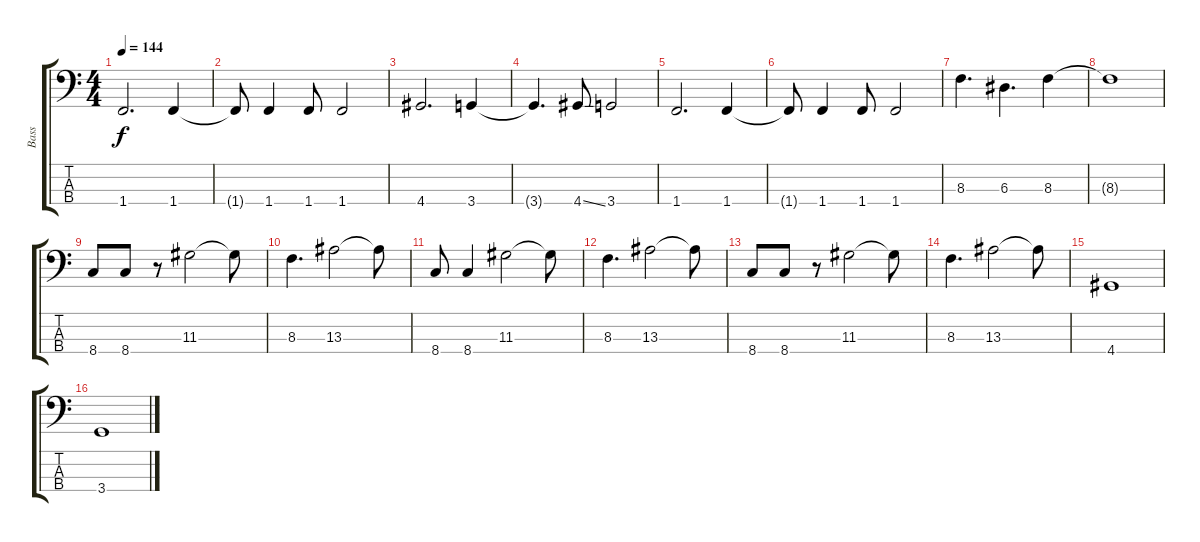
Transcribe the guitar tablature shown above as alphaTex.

\track ("Bass" "Bass") {instrument electricbassfinger}
\staff {score tabs}
\tuning (G2 D2 A1 E1) {hide}
\ts (4 4)
\tempo 144
\clef f4
\ks c
1.4.2{d dy f} 1.4.4 |
1.4{t}.8 1.4.4 1.4.8 1.4.2 |
4.4.2{d} 3.4.4 |
3.4{t}.4{d} 4.4{ss}.8 3.4.2 |
1.4.2{d} 1.4.4 |
1.4{t}.8 1.4.4 1.4.8 1.4.2 |
8.3.4{d} 6.3.4{d} 8.3.4 |
8.3{t}.1 |
8.4.8 8.4.8 r.8 11.3.2 11.3{t}.8 |
8.3.4{d} 13.3.2 13.3{t}.8 |
8.4.8 8.4.4 11.3.2 11.3{t}.8 |
8.3.4{d} 13.3.2 13.3{t}.8 |
8.4.8 8.4.8 r.8 11.3.2 11.3{t}.8 |
8.3.4{d} 13.3.2 13.3{t}.8 |
4.4.1 |
3.4.1
